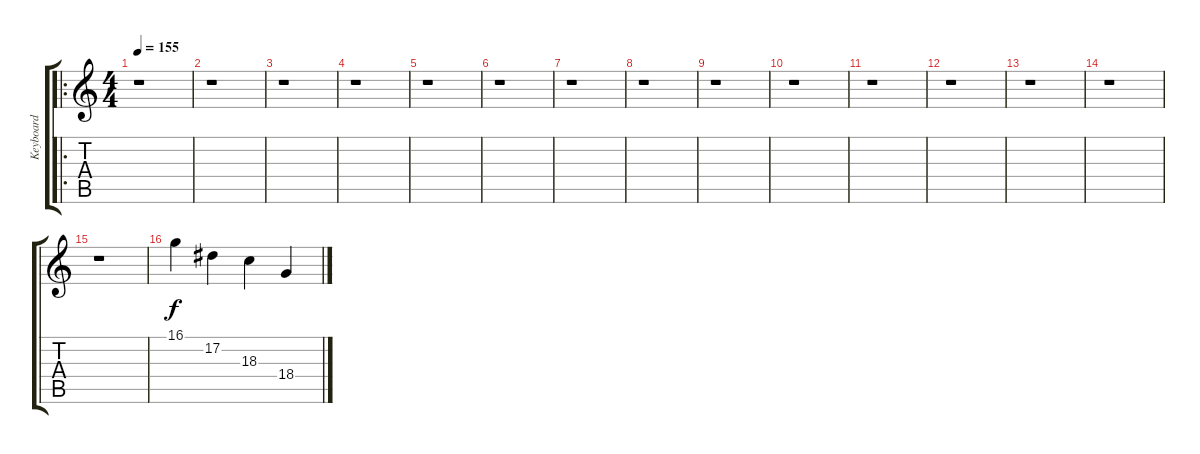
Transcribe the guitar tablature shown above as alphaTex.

\track ("Keyboard" "Keyboard") {instrument synthbrass1}
\staff {score tabs}
\tuning (Eb4 Bb3 Gb3 Db3 Ab2 Eb2) {hide}
\ro
\ts (4 4)
\tempo 155
\clef g2
\ks c
r.1{dy f instrument synthbrass1} |
r.1 |
r.1 |
r.1 |
r.1 |
r.1 |
r.1 |
r.1 |
r.1 |
r.1 |
r.1 |
r.1 |
r.1 |
r.1 |
r.1 |
16.1.4 17.2.4 18.3.4 18.4.4
